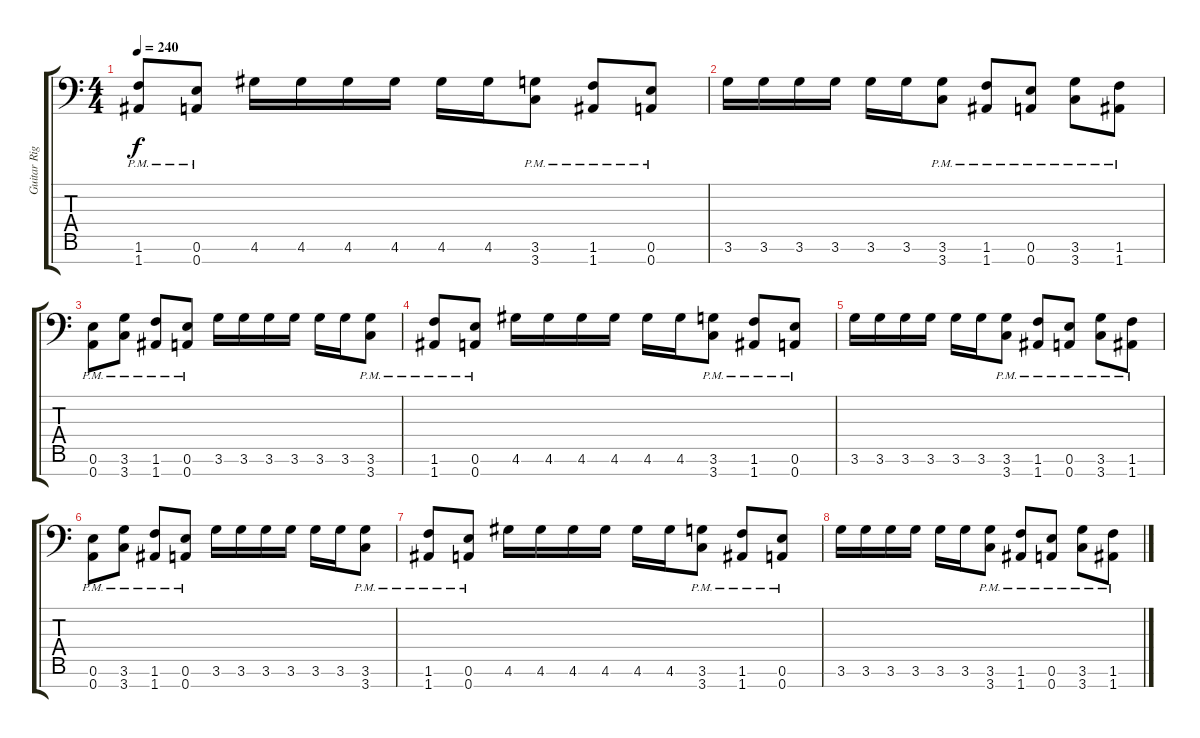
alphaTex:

\track ("Guitar Right" "Guitar Rig") {instrument distortionguitar}
\staff {score tabs}
\tuning (E4 B3 G3 D3 A2 E2 A1) {hide}
\ts (4 4)
\tempo 240
\clef f4
\ks c
(1.6{pm} 1.7{pm}).8{dy f} (0.6{pm} 0.7{pm}).8 4.6.16 4.6.16 4.6.16 4.6.16 4.6.16 4.6.16 (3.6{pm} 3.7{pm}).8 (1.6{pm} 1.7{pm}).8 (0.6{pm} 0.7{pm}).8 |
3.6.16 3.6.16 3.6.16 3.6.16 3.6.16 3.6.16 (3.6{pm} 3.7{pm}).8 (1.6{pm} 1.7{pm}).8 (0.6{pm} 0.7{pm}).8 (3.6{pm} 3.7{pm}).8 (1.6{pm} 1.7{pm}).8 |
(0.6{pm} 0.7{pm}).8 (3.6{pm} 3.7{pm}).8 (1.6{pm} 1.7{pm}).8 (0.6{pm} 0.7{pm}).8 3.6.16 3.6.16 3.6.16 3.6.16 3.6.16 3.6.16 (3.6{pm} 3.7{pm}).8 |
(1.6{pm} 1.7{pm}).8 (0.6{pm} 0.7{pm}).8 4.6.16 4.6.16 4.6.16 4.6.16 4.6.16 4.6.16 (3.6{pm} 3.7{pm}).8 (1.6{pm} 1.7{pm}).8 (0.6{pm} 0.7{pm}).8 |
3.6.16 3.6.16 3.6.16 3.6.16 3.6.16 3.6.16 (3.6{pm} 3.7{pm}).8 (1.6{pm} 1.7{pm}).8 (0.6{pm} 0.7{pm}).8 (3.6{pm} 3.7{pm}).8 (1.6{pm} 1.7{pm}).8 |
(0.6{pm} 0.7{pm}).8 (3.6{pm} 3.7{pm}).8 (1.6{pm} 1.7{pm}).8 (0.6{pm} 0.7{pm}).8 3.6.16 3.6.16 3.6.16 3.6.16 3.6.16 3.6.16 (3.6{pm} 3.7{pm}).8 |
(1.6{pm} 1.7{pm}).8 (0.6{pm} 0.7{pm}).8 4.6.16 4.6.16 4.6.16 4.6.16 4.6.16 4.6.16 (3.6{pm} 3.7{pm}).8 (1.6{pm} 1.7{pm}).8 (0.6{pm} 0.7{pm}).8 |
3.6.16 3.6.16 3.6.16 3.6.16 3.6.16 3.6.16 (3.6{pm} 3.7{pm}).8 (1.6{pm} 1.7{pm}).8 (0.6{pm} 0.7{pm}).8 (3.6{pm} 3.7{pm}).8 (1.6{pm} 1.7{pm}).8
